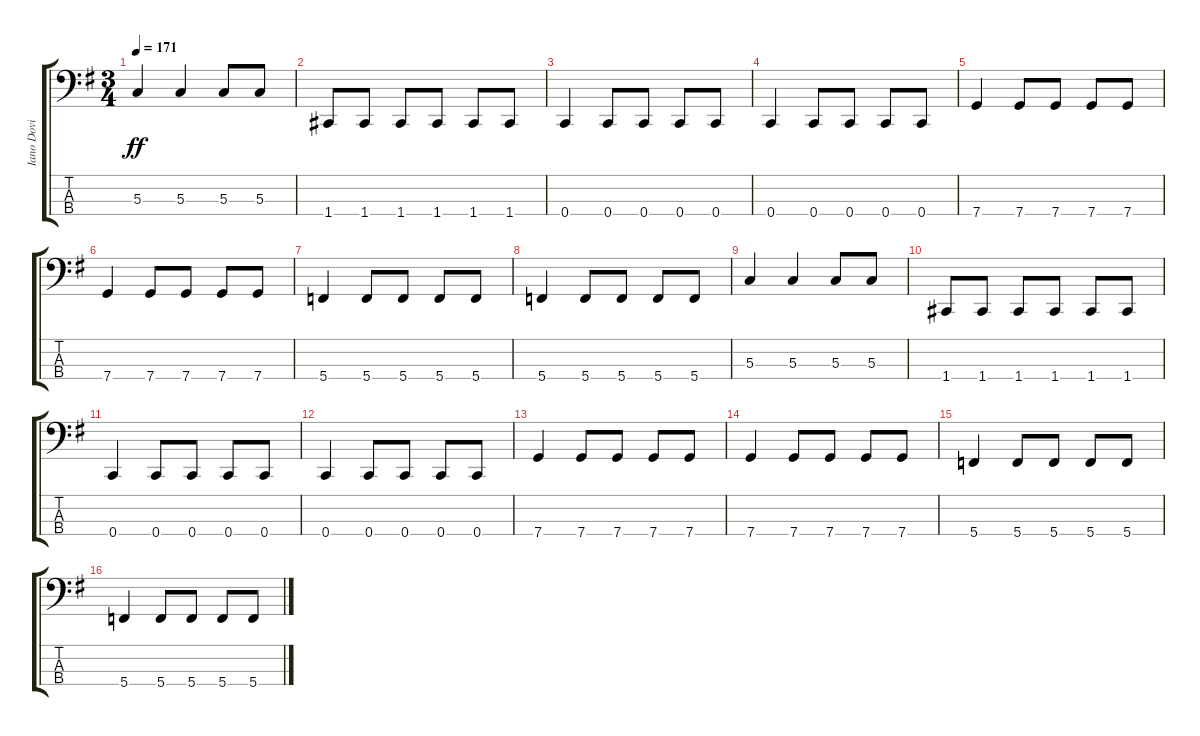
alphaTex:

\track ("Iano Dovi - Bass" "Iano Dovi ") {instrument electricbasspick}
\staff {score tabs}
\tuning (F2 C2 G1 C1) {hide}
\ts (3 4)
\tempo 171
\clef f4
\ks eminor
5.3.4{dy ff} 5.3.4 5.3.8 5.3.8 |
1.4.8 1.4.8 1.4.8 1.4.8 1.4.8 1.4.8 |
0.4.4 0.4.8 0.4.8 0.4.8 0.4.8 |
0.4.4 0.4.8 0.4.8 0.4.8 0.4.8 |
7.4.4 7.4.8 7.4.8 7.4.8 7.4.8 |
7.4.4 7.4.8 7.4.8 7.4.8 7.4.8 |
5.4.4 5.4.8 5.4.8 5.4.8 5.4.8 |
5.4.4 5.4.8 5.4.8 5.4.8 5.4.8 |
5.3.4 5.3.4 5.3.8 5.3.8 |
1.4.8 1.4.8 1.4.8 1.4.8 1.4.8 1.4.8 |
0.4.4 0.4.8 0.4.8 0.4.8 0.4.8 |
0.4.4 0.4.8 0.4.8 0.4.8 0.4.8 |
7.4.4 7.4.8 7.4.8 7.4.8 7.4.8 |
7.4.4 7.4.8 7.4.8 7.4.8 7.4.8 |
5.4.4 5.4.8 5.4.8 5.4.8 5.4.8 |
5.4.4 5.4.8 5.4.8 5.4.8 5.4.8
